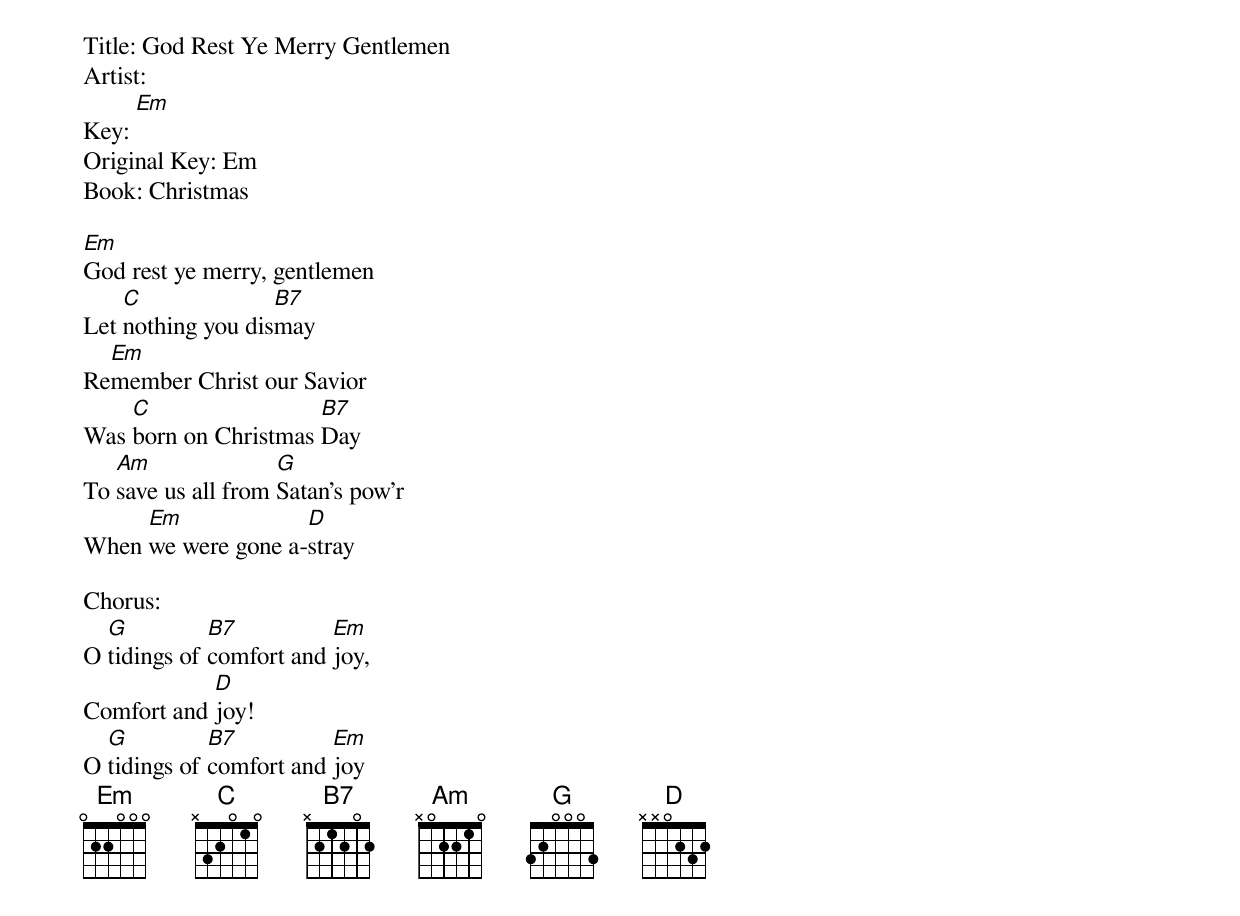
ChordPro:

Title: God Rest Ye Merry Gentlemen
Artist:
Key: [Em]
Original Key: Em
Book: Christmas

[Em]God rest ye merry, gentlemen
Let [C]nothing you dis[B7]may
Re[Em]member Christ our Savior
Was [C]born on Christmas [B7]Day
To [Am]save us all from [G]Satan's pow'r
When [Em]we were gone a-[D]stray

Chorus:
O [G]tidings of [B7]comfort and [Em]joy,
Comfort and [D]joy!
O [G]tidings of [B7]comfort and [Em]joy
